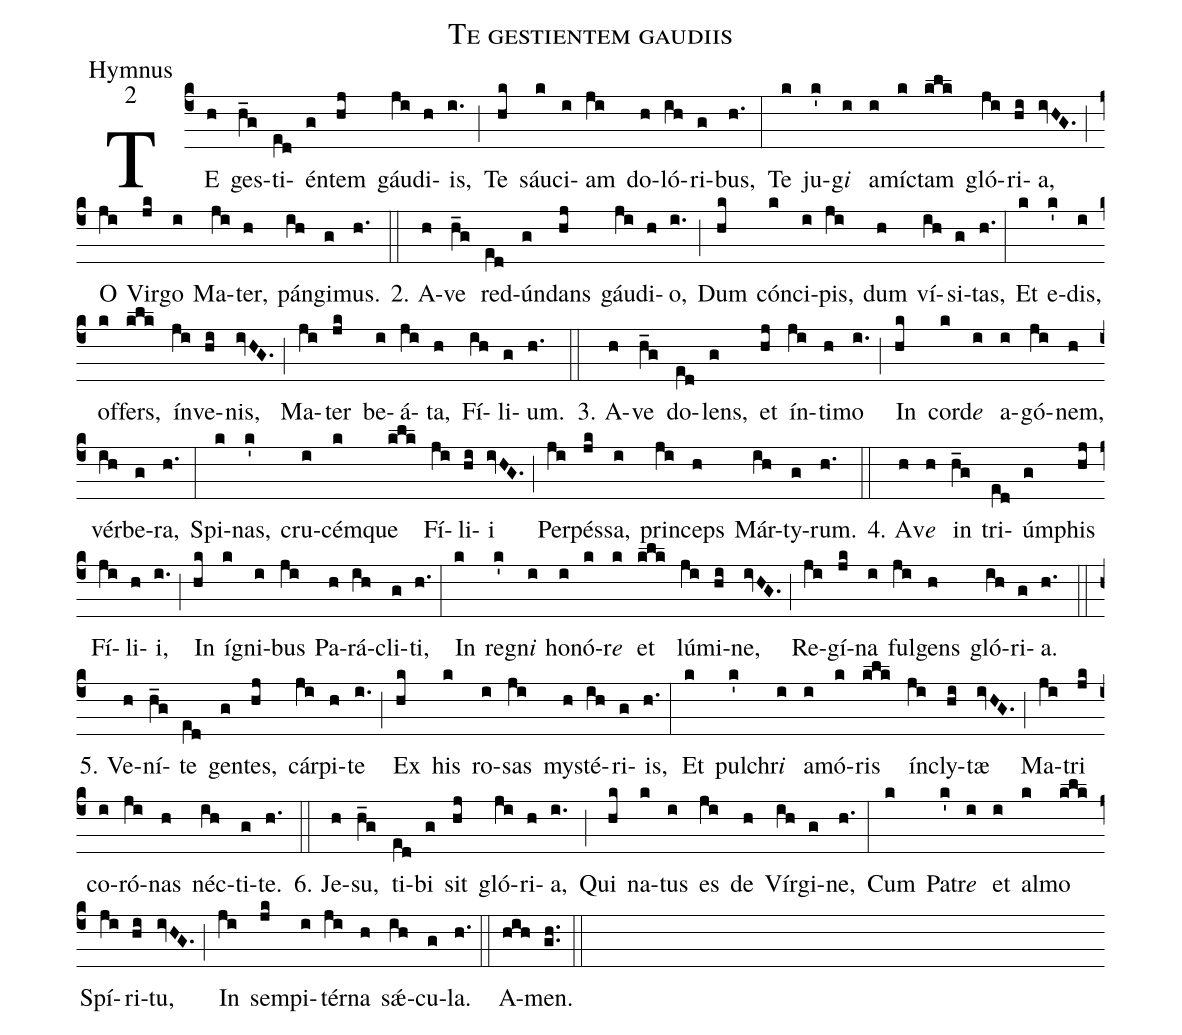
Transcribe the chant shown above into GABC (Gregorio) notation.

name: Te gestientem gaudiis;
office-part: Hymnus;
mode: 2;
%%
(c4) TE(h) ges(h_g)ti(e[ll:1]d)én(g)tem(hj) gáu(ji)di(h)is,(i.) (;) Te(hk) sáu(k)ci(i)am(ji) do(h)ló(ih)ri(g)bus,(h.) (:)
Te(k) ju(k')g{<i>i</i>}(i) a(i)míc(k)tam(klk) gló(ji)ri(hi)a,(ivHG.) (;) O(ji) Vir(jk)go(i) Ma(ji)ter,(h) pán(ih)gi(g)mus.(h.) (::)
2. A(h)ve(h_g) red(e[ll:1]d)ún(g)dans(hj) gáu(ji)di(h)o,(i.) (;) Dum(hk) cón(k)ci(i)pis,(ji) dum(h) ví(ih)si(g)tas,(h.) (:)
Et(k) e(k')dis,(i) of(k)fers,(klk) ín(ji)ve(hi)nis,(ivHG.) (;) Ma(ji)ter(jk) be(i)á(ji)ta,(h) Fí(ih)li(g)um.(h.) (::)
3. A(h)ve(h_g) do(e[ll:1]d)lens,(g) et(hj) ín(ji)ti(h)mo(i.) (;) In(hk) cor(k)d{<i>e</i>}(i) a(i)gó(ji)nem,(h) vér(ih)be(g)ra,(h.) (:)
Spi(k)nas,(k') cru(i)cém(k)que(klk) Fí(ji)li(hi)i(ivHG.) (;) Per(ji)pés(jk)sa,(i) prin(ji)ceps(h) Már(ih)ty(g)rum.(h.) (::)
4. A(h)v{<i>e</i>}(h) in(h_g) tri(e[ll:1]d)úm(g)phis(hj) Fí(ji)li(h)i,(i.) (;) In(hk) í(k)gni(i)bus(ji) Pa(h)rá(ih)cli(g)ti,(h.) (:)
In(k) re(k')gn{<i>i</i>}(i) ho(i)nó(k)r{<i>e</i>}(k) et(klk) lú(ji)mi(hi)ne,(ivHG.) (;) Re(ji)gí(jk)na(i) ful(ji)gens(h) gló(ih)ri(g)a.(h.) (::)
5. Ve(h)ní(h_g)te(e[ll:1]d) gen(g)tes,(hj) cár(ji)pi(h)te(i.) (;) Ex(hk) his(k) ro(i)sas(ji) mys(h)té(ih)ri(g)is,(h.) (:)
Et(k) pul(k')chr{<i>i</i>}(i) a(i)mó(k)ris(klk) ín(ji)cly(hi)tæ(ivHG.) (;) Ma(ji)tri(jk) co(i)ró(ji)nas(h) néc(ih)ti(g)te.(h.) (::)
6. Je(h)su,(h_g) ti(e[ll:1]d)bi(g) sit(hj) gló(ji)ri(h)a,(i.) (;) Qui(hk) na(k)tus(i) es(ji) de(h) Vír(ih)gi(g)ne,(h.) (:)
Cum(k) Pa(k')tr{<i>e</i>}(i) et(i) al(k)mo(klk) Spí(ji)ri(hi)tu,(ivHG.) (;) In(ji) sem(jk)pi(i)tér(ji)na(h) sǽ(ih)cu(g)la.(h.) (::)
A(hih)men.(gh..) (::)
